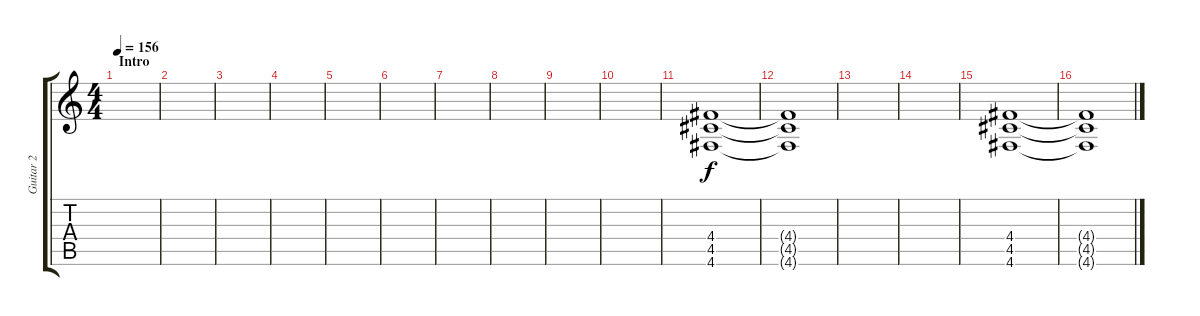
\track ("Guitar 2" "Guitar 2") {instrument distortionguitar}
\staff {score tabs}
\tuning (E4 B3 G3 D3 A2 D2) {hide}
\ts (4 4)
\section ("" "Intro")
\tempo 156
\clef g2
\ks c
|
|
|
|
|
|
|
|
|
|
(4.4 4.5 4.6).1 |
(4.4{t} 4.5{t} 4.6{t}).1 |
|
|
(4.4 4.5 4.6).1 |
(4.4{t} 4.5{t} 4.6{t}).1
